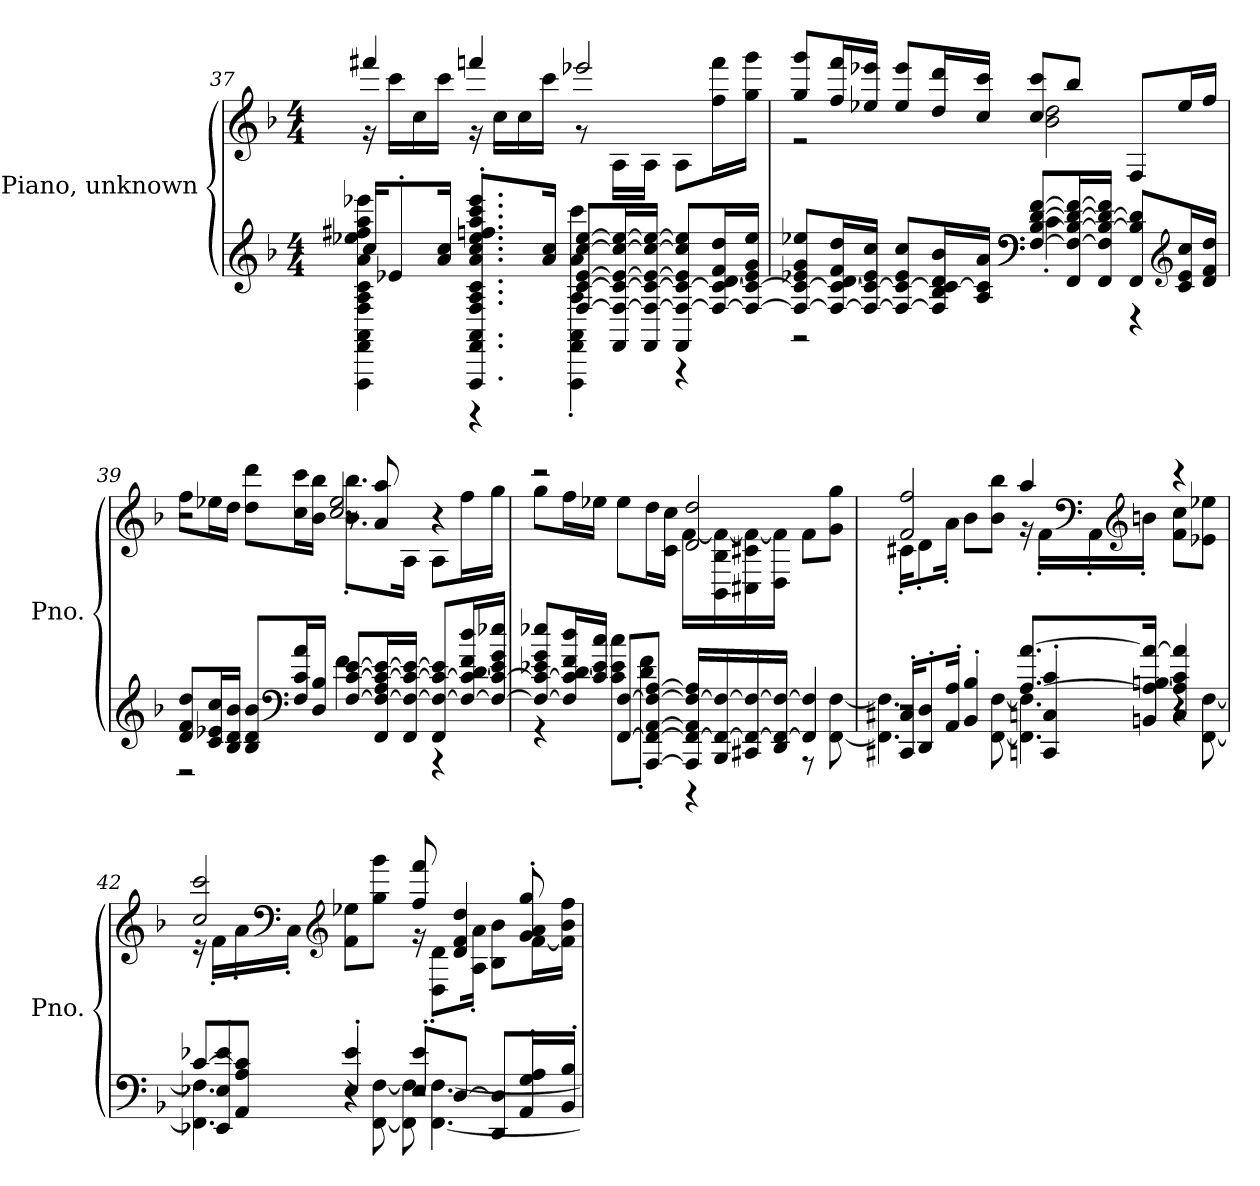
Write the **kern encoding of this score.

**kern	**kern
*part1	*part1
*staff2	*staff1
*I"Piano, unknown	*
*I'Pno.	*
*clefG2	*clefG2
*k[b-]	*k[b-]
*M4/4	*M4/4
=37	=37
*^	*^
16cc/KL	4FFF\ 4FF\ 4AA\ 4F\ 4A\ 4c\ 4a\ 4ee-X\ 4ff#X\ 4aa\ 4eee-X\	4fff#X/	16r
8e-X'/	.	.	16ccc\LL
.	.	.	16cc\
16a/ 16cc/Jk	.	.	16ccc\JJ
8.FFF/' 8.FF/' 8.AA/' 8.F/' 8.A/' 8.c/' 8.a/' 8.cc/' 8.ee-/' 8.ffn/' 8.aa/' 8.ccc/' 8.eee-/'L	4r	4fffn/	16r
.	.	.	16cc\LL
.	.	.	16cc\
16a/ 16cc/Jk	.	.	16ccc\JJ
[8F/ [8c/ [8e-/ [8cc/ [8ee-/L	4FFF\' 4FF\' 4AA\' 4A\' 4a\' 4ccc\'	2eee-X/	8r
16FF/ 16F/_ 16c/_ 16e-/_ 16cc/_ 16ee-/_L	.	.	16A\LL
16FF/ 16F/_ 16c/_ 16e-/_ 16cc/_ 16ee-/_JJ	.	.	16A\JJ
8FF/ 8F/_ 8c/_ 8e-/] 8cc/] 8ee-/]L	4r	.	8A\L
16F/_ 16c/_ 16d/ 16f/ 16dd/L	.	.	16ff\ 16fff\L
16F/_ 16c/_ 16e-/ 16g/ 16ee-/JJ	.	.	16gg\ 16ggg\JJ
!!LO:LB:g=z	!!
=38	=38	=38	=38
8F/_ 8c/_ 8e-X/ 8g/ 8ee-X/L	2r	8gg/ 8ggg/L	2r
16F/_ 16c/_ 16d/ 16f/ 16dd/L	.	16ff/ 16fff/L	.
16F/_ 16c/_ 16e-/ 16cc/JJ	.	16ee-X/ 16eee-X/JJ	.
8F/_ 8c/_ 8e-/ 8cc/L	.	8ee-/ 8eee-/L	.
16F/] 16B-/ 16c/_ 16d/ 16b-/L	.	16dd/ 16ddd/L	.
16A/ 16c/] 16a/JJ	.	16cc/ 16ccc/JJ	.
*clefF4	*	*	*
[8F/ [8B-/ [8d/ [8f/L	4c'\	8cc/ 8ccc/L	2b-\ 2dd\
16FF/ 16F/_ 16B-/_ 16d/_ 16f/_L	.	8bb-/J	.
16FF/ 16F/] 16B-/_ 16d/_ 16f/]JJ	.	.	.
8FF/ 8B-/] 8d/]L	4r	8F/L	.
*clefG2	*	*	*
16c/ 16e-/ 16cc/L	.	16ee-/L	.
16d/ 16f/ 16dd/JJ	.	16ff/JJ	.
=39	=39	=39	=39
*	*	*	*^
8d/ 8f/ 8dd/L	2r	2r	8ff\L	2r
16c/ 16e-X/ 16cc/L	.	.	16ee-X\L	.
16B-/ 16d/ 16b-/JJ	.	.	16dd\JJ	.
8B-/ 8d/ 8b-/L	.	.	8dd\ 8ddd\L	.
*clefF4	*	*	*	*
16F/ 16c/ 16a/L	.	.	16cc\ 16ccc\L	.
16D/ 16B-/JJ	.	.	16b-\ 16bb-\JJ	.
[8F/ [8c/ [8e-/L	4f\	8r	8.b-\' 8.bb-\'L	2cc/ 2ee-/
16FF/ 16F/_ 16A/ 16c/_ 16e-/_L	.	8a/ 8aa/	.	.
16FF/ 16F/_ 16c/_ 16e-/_JJ	.	.	16A\Jk	.
8FF/ 8F/_ 8c/_ 8e-/]L	4r	4r	8A\L	.
16F/_ 16c/_ 16d/ 16f/ 16dd/L	.	.	16ff\L	.
16F/_ 16c/_ 16e-/ 16g/ 16ee-X/JJ	.	.	16gg\JJ	.
*	*	*	*v	*v
!!LO:LB:g=z
=40	=40	=40	=40
8F/_ 8c/_ 8e-X/ 8g/ 8ee-X/L	4r	2r	8gg\L
16F/] 16c/_ 16d/ 16f/ 16dd/L	.	.	16ff\L
16c/] 16e-/ 16cc/JJ	.	.	16ee-X\JJ
[8FF/ [8F/L	8c\ 8e-\ 8cc\L	.	8ee-\L
[8AAA/ 8FF/_ [8AA/ 8F/_ [8A/J	8d\' 8f\'J	.	16dd\L
.	.	.	16c\ 16cc\JJ
16AAA/] 16FF/_ 16AA/] 16F/_ 16A/]LL	4r	2d/ 2dd/	[16f\LL
16BBB-/ 16FF/_ 16F/_	.	.	16BB-\ 16B-\ 16f\_
16CC#X/ 16FF/_ 16F/_	.	.	16C#X\ 16c#X\ 16f\_
16DD/ 16FF/_ 16F/_JJ	.	.	16D\ 16f\]JJ
4FF/] 4F/]	8r	.	8f\L
.	[8FF\ [8F\	.	8g\ 8gg\J
=41	=41	=41	=41
*	*^	*	*
16CC#X/' 16C#X/'KL	4.FF\] 4.F\]	2r	2f/ 2ff/	16c#X'\KL
8DD/' 8D/'	.	.	.	8d'\
16AA/' 16A/'Jk	.	.	.	16a'\Jk
4BB-/' 4B-/'	.	.	.	8b-\L
.	[8FF\ [8F\	.	.	8b-\ 8bb-\J
[8.A/ [8.a/L	4.FF\] 4.F\]	4CCn/' 4Cn/' 4c/'	4aa/	16r
.	.	.	.	16f'\LL
*	*	*	*clefF4	*
.	.	.	.	16AA'\
*	*	*	*clefG2	*
16BBn/ 16A/_ 16Bn/ 16a/_Jk	.	.	.	16bn'\JJ
4C/ 4A/] 4c/ 4a/]	.	4r	4r	8f\ 8cc\L
.	[8FF\ [8F\	.	.	8e-X\ 8ee-X\J
!!LO:LB:g=z	!!
=42	=42	=42	=42	=42
[8c/L	4.FF\] 4.F\]	4EE-X/' 4E-X/' 4e-X/'	2cc/ 2ccc/	16r
.	.	.	.	16f'\LL
8AA/ 8A/ 8c/]J	.	.	.	16a'\
*	*	*	*clefF4	*
.	.	.	.	16C'\JJ
*	*	*	*clefG2	*
4E-/' 4e-/'	.	4r	.	8f\ 8ee-X\L
.	[8FF\ [8F\	.	.	8gg\ 8ggg\J
8E-/' 8e-/'L	8FF\] 8F\]	2r	8ff/ 8fff/	16r
.	.	.	.	8D\' 8d\'L
[8D/J	[4.FF\ [4.F\	.	4d/ 4f/ 4dd/	.
.	.	.	.	16A\' 16a\'Jk
8DD/ 8D/]L	.	.	.	8B-\ 8b-\L
16AA/' 16G/' 16A/'L	.	.	8g/' 8a/' 8gg/'	[16f\L
16BB-/' 16B-/'JJ	.	.	.	16f\] 16b-\ 16ff\JJ
*v	*v	*v	*	*
*	*v	*v
=	=
*-	*-
